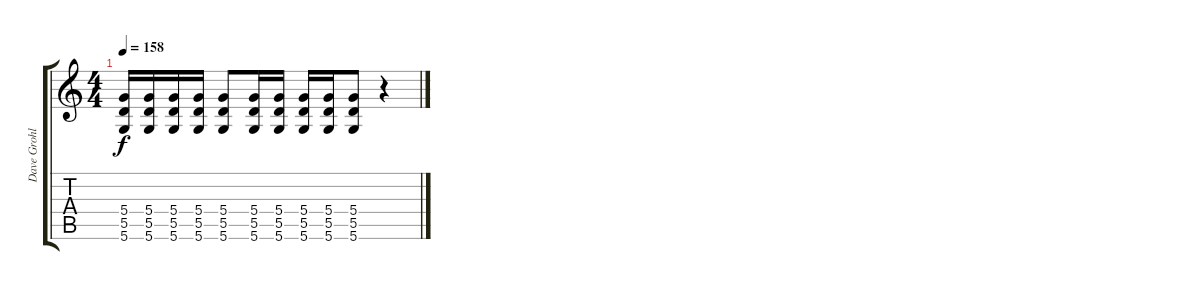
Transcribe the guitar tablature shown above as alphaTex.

\track ("Dave Grohl (Guitar)" "Dave Grohl") {instrument distortionguitar}
\staff {score tabs}
\tuning (E4 B3 G3 D3 A2 D2) {hide}
\ts (4 4)
\tempo 158
\clef g2
\ks c
(5.4 5.5 5.6).16{dy f} (5.4 5.5 5.6).16 (5.4 5.5 5.6).16 (5.4 5.5 5.6).16 (5.4 5.5 5.6).8 (5.4 5.5 5.6).16 (5.4 5.5 5.6).16 (5.4 5.5 5.6).16 (5.4 5.5 5.6).16 (5.4 5.5 5.6).8 r.4
